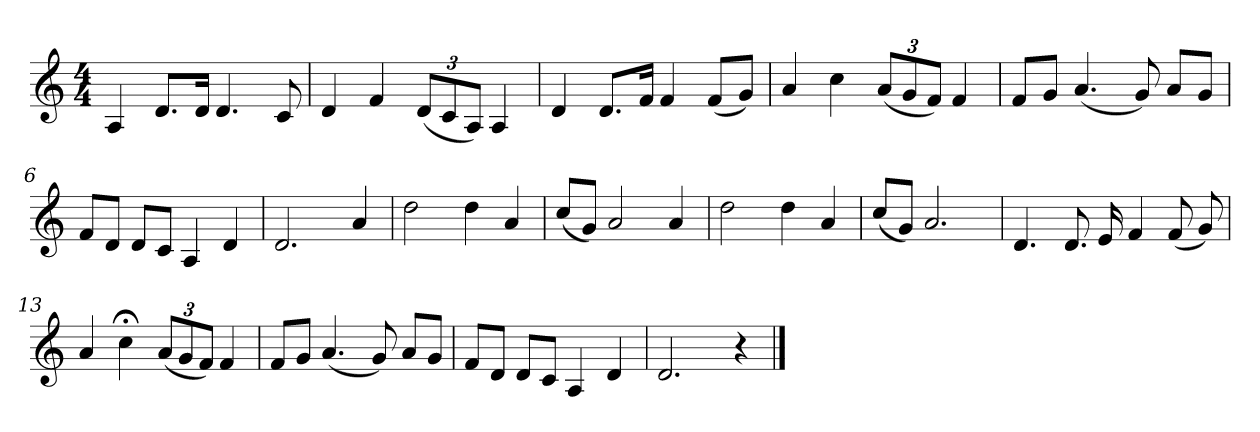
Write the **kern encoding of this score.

**kern
*part1
*staff1
*clefG2
*k[]
*M4/4
=1
4A
8.d/L
16d/Jk
4.d
8c
=2
4d
4f
(12d/L
12c/
12A/J)
4A
=3
4d
8.d/L
16f/Jk
4f
(8f/L
8g/J)
=4
4a
4cc
(12a/L
12g/
12f/J)
4f
=5
8f/L
8g/J
(4.a
8g)
8a/L
8g/J
=6
8f/L
8d/J
8d/L
8c/J
4A
4d
=7
2.d
4a
=8
2dd
4dd
4a
=9
(8cc/L
8g/J)
2a
4a
=10
2dd
4dd
4a
=11
(8cc/L
8g/J)
2.a
=12
4.d
8.d
16e
4f
(8f
8g)
=13
4a
4cc;<
(12a/L
12g/
12f/J)
4f
=14
8f/L
8g/J
(4.a
8g)
8a/L
8g/J
=15
8f/L
8d/J
8d/L
8c/J
4A
4d
=16
2.d
4r
==
*-
